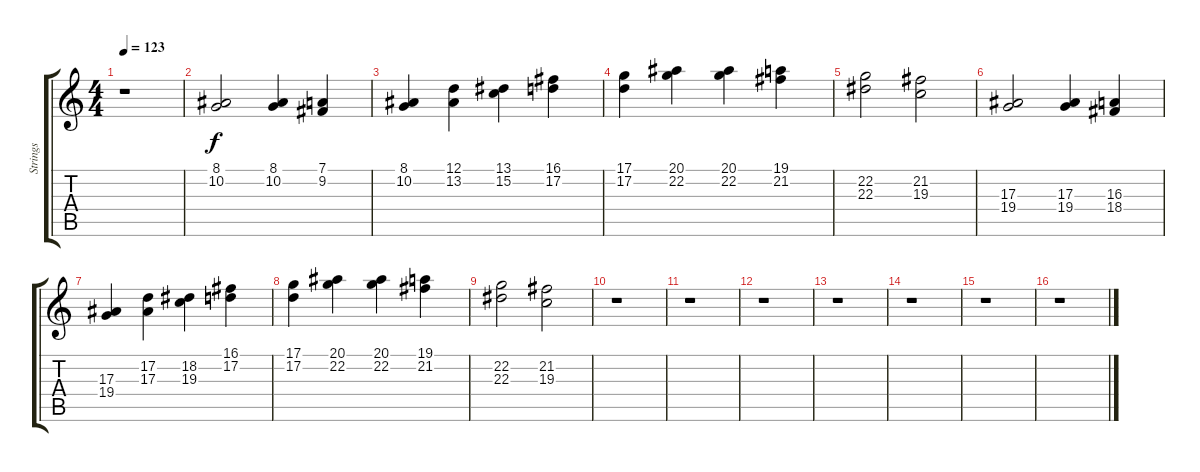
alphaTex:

\track ("Strings" "Strings") {instrument synthstrings1}
\staff {score tabs}
\tuning (D4 A3 F3 C3 G2 D2) {hide}
\ts (4 4)
\tempo 123
\clef g2
\ks c
r.1{dy f} |
(8.1 10.2).2 (8.1 10.2).4 (7.1 9.2).4 |
(8.1 10.2).4 (12.1 13.2).4 (13.1 15.2).4 (16.1 17.2).4 |
(17.1 17.2).4 (20.1 22.2).4 (20.1 22.2).4 (19.1 21.2).4 |
(22.2 22.3).2 (21.2 19.3).2 |
(17.3 19.4).2 (17.3 19.4).4 (16.3 18.4).4 |
(17.3 19.4).4 (17.2 17.3).4 (18.2 19.3).4 (16.1 17.2).4 |
(17.1 17.2).4 (20.1 22.2).4 (20.1 22.2).4 (19.1 21.2).4 |
(22.2 22.3).2 (21.2 19.3).2 |
r.1 |
r.1 |
r.1 |
r.1 |
r.1 |
r.1 |
r.1
